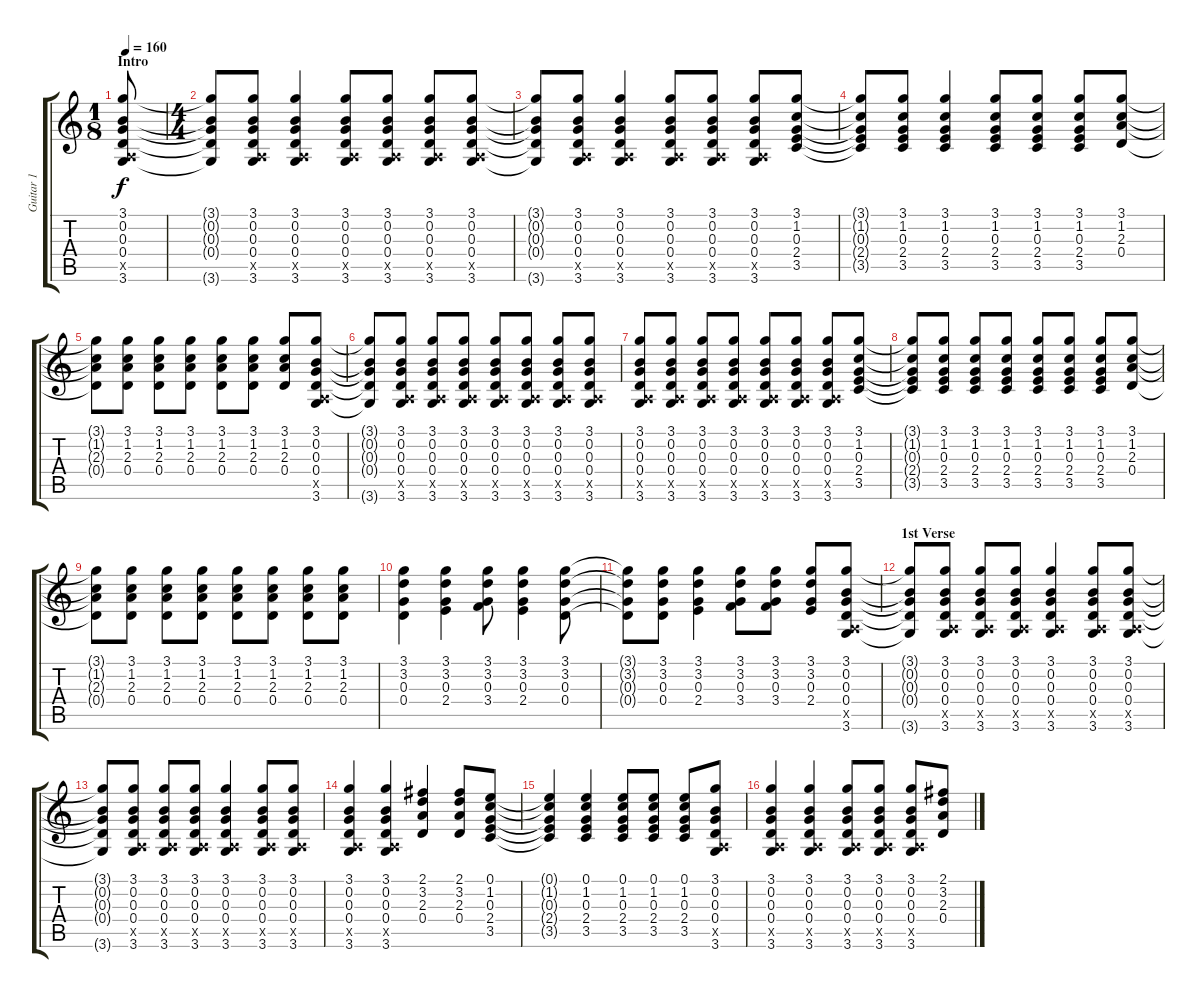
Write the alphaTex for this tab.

\track ("Guitar 1" "Guitar 1") {instrument acousticguitarsteel}
\staff {score tabs}
\tuning (E4 B3 G3 D3 A2 E2) {hide}
\ts (1 8)
\section ("" "Intro")
\tempo 160
\clef g2
\ks c
(3.1 0.2 0.3 0.4 0.5{x} 3.6).8{dy f instrument acousticguitarsteel} |
\ts (4 4)
(3.1{t} 0.2{t} 0.3{t} 0.4{t} 3.6{t}).8 (3.1 0.2 0.3 0.4 0.5{x} 3.6).8 (3.1 0.2 0.3 0.4 0.5{x} 3.6).4 (3.1 0.2 0.3 0.4 0.5{x} 3.6).8 (3.1 0.2 0.3 0.4 0.5{x} 3.6).8 (3.1 0.2 0.3 0.4 0.5{x} 3.6).8 (3.1 0.2 0.3 0.4 0.5{x} 3.6).8 |
(3.1{t} 0.2{t} 0.3{t} 0.4{t} 3.6{t}).8 (3.1 0.2 0.3 0.4 0.5{x} 3.6).8 (3.1 0.2 0.3 0.4 0.5{x} 3.6).4 (3.1 0.2 0.3 0.4 0.5{x} 3.6).8 (3.1 0.2 0.3 0.4 0.5{x} 3.6).8 (3.1 0.2 0.3 0.4 0.5{x} 3.6).8 (3.1 1.2 0.3 2.4 3.5).8 |
(3.1{t} 1.2{t} 0.3{t} 2.4{t} 3.5{t}).8 (3.1 1.2 0.3 2.4 3.5).8 (3.1 1.2 0.3 2.4 3.5).4 (3.1 1.2 0.3 2.4 3.5).8 (3.1 1.2 0.3 2.4 3.5).8 (3.1 1.2 0.3 2.4 3.5).8 (3.1 1.2 2.3 0.4).8 |
(3.1{t} 1.2{t} 2.3{t} 0.4{t}).8 (3.1 1.2 2.3 0.4).8 (3.1 1.2 2.3 0.4).8 (3.1 1.2 2.3 0.4).8 (3.1 1.2 2.3 0.4).8 (3.1 1.2 2.3 0.4).8 (3.1 1.2 2.3 0.4).8 (3.1 0.2 0.3 0.4 0.5{x} 3.6).8 |
(3.1{t} 0.2{t} 0.3{t} 0.4{t} 3.6{t}).8 (3.1 0.2 0.3 0.4 0.5{x} 3.6).8 (3.1 0.2 0.3 0.4 0.5{x} 3.6).8 (3.1 0.2 0.3 0.4 0.5{x} 3.6).8 (3.1 0.2 0.3 0.4 0.5{x} 3.6).8 (3.1 0.2 0.3 0.4 0.5{x} 3.6).8 (3.1 0.2 0.3 0.4 0.5{x} 3.6).8 (3.1 0.2 0.3 0.4 0.5{x} 3.6).8 |
(3.1 0.2 0.3 0.4 0.5{x} 3.6).8 (3.1 0.2 0.3 0.4 0.5{x} 3.6).8 (3.1 0.2 0.3 0.4 0.5{x} 3.6).8 (3.1 0.2 0.3 0.4 0.5{x} 3.6).8 (3.1 0.2 0.3 0.4 0.5{x} 3.6).8 (3.1 0.2 0.3 0.4 0.5{x} 3.6).8 (3.1 0.2 0.3 0.4 0.5{x} 3.6).8 (3.1 1.2 0.3 2.4 3.5).8 |
(3.1{t} 1.2{t} 0.3{t} 2.4{t} 3.5{t}).8 (3.1 1.2 0.3 2.4 3.5).8 (3.1 1.2 0.3 2.4 3.5).8 (3.1 1.2 0.3 2.4 3.5).8 (3.1 1.2 0.3 2.4 3.5).8 (3.1 1.2 0.3 2.4 3.5).8 (3.1 1.2 0.3 2.4 3.5).8 (3.1 1.2 2.3 0.4).8 |
(3.1{t} 1.2{t} 2.3{t} 0.4{t}).8 (3.1 1.2 2.3 0.4).8 (3.1 1.2 2.3 0.4).8 (3.1 1.2 2.3 0.4).8 (3.1 1.2 2.3 0.4).8 (3.1 1.2 2.3 0.4).8 (3.1 1.2 2.3 0.4).8 (3.1 1.2 2.3 0.4).8 |
(3.1 3.2 0.3 0.4).4 (3.1 3.2 0.3 2.4).4 (3.1 3.2 0.3 3.4).8 (3.1 3.2 0.3 2.4).4 (3.1 3.2 0.3 0.4).8 |
(3.1{t} 3.2{t} 0.3{t} 0.4{t}).8 (3.1 3.2 0.3 0.4).8 (3.1 3.2 0.3 2.4).4 (3.1 3.2 0.3 3.4).8 (3.1 3.2 0.3 3.4).8 (3.1 3.2 0.3 2.4).8 (3.1 0.2 0.3 0.4 0.5{x} 3.6).8 |
\section ("" "1st Verse")
(3.1{t} 0.2{t} 0.3{t} 0.4{t} 3.6{t}).8 (3.1 0.2 0.3 0.4 0.5{x} 3.6).8 (3.1 0.2 0.3 0.4 0.5{x} 3.6).8 (3.1 0.2 0.3 0.4 0.5{x} 3.6).8 (3.1 0.2 0.3 0.4 0.5{x} 3.6).4 (3.1 0.2 0.3 0.4 0.5{x} 3.6).8 (3.1 0.2 0.3 0.4 0.5{x} 3.6).8 |
(3.1{t} 0.2{t} 0.3{t} 0.4{t} 3.6{t}).8 (3.1 0.2 0.3 0.4 0.5{x} 3.6).8 (3.1 0.2 0.3 0.4 0.5{x} 3.6).8 (3.1 0.2 0.3 0.4 0.5{x} 3.6).8 (3.1 0.2 0.3 0.4 0.5{x} 3.6).4 (3.1 0.2 0.3 0.4 0.5{x} 3.6).8 (3.1 0.2 0.3 0.4 0.5{x} 3.6).8 |
(3.1 0.2 0.3 0.4 0.5{x} 3.6).4 (3.1 0.2 0.3 0.4 0.5{x} 3.6).4 (2.1 3.2 2.3 0.4).4 (2.1 3.2 2.3 0.4).8 (0.1 1.2 0.3 2.4 3.5).8 |
(0.1{t} 1.2{t} 0.3{t} 2.4{t} 3.5{t}).4 (0.1 1.2 0.3 2.4 3.5).4 (0.1 1.2 0.3 2.4 3.5).8 (0.1 1.2 0.3 2.4 3.5).8 (0.1 1.2 0.3 2.4 3.5).8 (3.1 0.2 0.3 0.4 0.5{x} 3.6).8 |
(3.1 0.2 0.3 0.4 0.5{x} 3.6).4 (3.1 0.2 0.3 0.4 0.5{x} 3.6).4 (3.1 0.2 0.3 0.4 0.5{x} 3.6).8 (3.1 0.2 0.3 0.4 0.5{x} 3.6).8 (3.1 0.2 0.3 0.4 0.5{x} 3.6).8 (2.1 3.2 2.3 0.4).8
